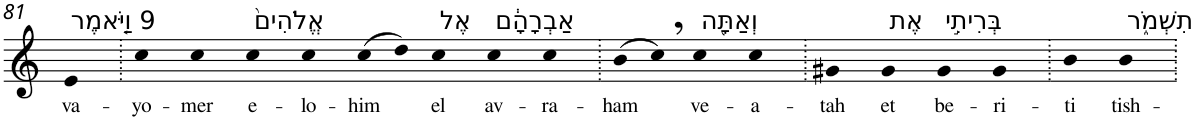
**kern	**text
*part1	*part1
*staff1	*staff1
*I"Piano	*
*I'Pno	*
!!LO:PB:g=z
*clefG2	*
*k[]	*
=81	=81
!LO:TX:a:t=9 וַיֹּ֤אמֶר	!
!	!LO:LY:b
4e	va-
=82.	=82.
!	!LO:LY:b
4cc	-yo-
!	!LO:LY:b
4cc	-mer
!LO:TX:a:t=אֱלֹהִים֙	!
!	!LO:LY:b
4cc	e-
!	!LO:LY:b
4cc	-lo-
!	!LO:LY:b
(>8cc	-him
8dd)	.
!LO:TX:a:t=אֶל	!
!	!LO:LY:b
4cc	el
!LO:TX:a:t=אַבְרָהָ֔ם	!
!	!LO:LY:b
4cc	av-
!	!LO:LY:b
4cc	-ra-
=83.	=83.
!	!LO:LY:b
(>8b	-ham
8cc,)	.
!LO:TX:a:t=וְאַתָּ֖ה	!
!	!LO:LY:b
4cc	ve-
!	!LO:LY:b
4cc	-a-
=84.	=84.
!	!LO:LY:b
4g#X	-tah
!LO:TX:a:t=אֶת	!
!	!LO:LY:b
4g#	et
!LO:TX:a:t=בְּרִיתִ֣י	!
!	!LO:LY:b
4g#	be-
!	!LO:LY:b
4g#	-ri-
=85.	=85.
!	!LO:LY:b
4b	-ti
!LO:TX:a:t=תִשְׁמֹ֑ר	!
!	!LO:LY:b
4b	tish-
=.	=.
*-	*-
